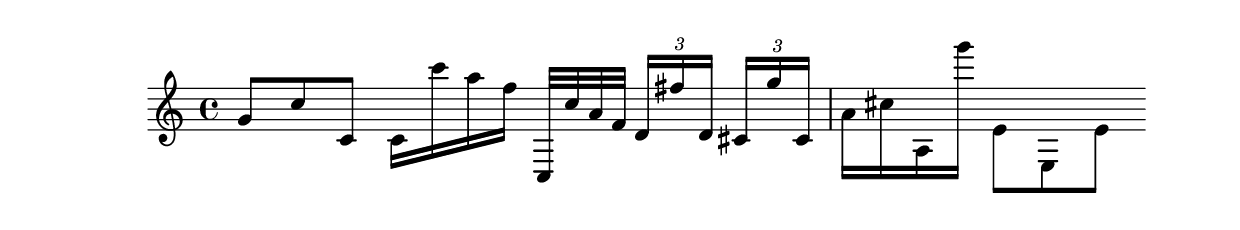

\version "2.12.0"
\header{
texidoc="
Beams should behave reasonably well, even under extreme circumstances.
Stems may be short, but noteheads should never touch the beam.  Note that
under normal circumstances, these beams would get knees.  Here
@code{Beam.auto-knee-gap} was set to false.
"
}

\layout{
  %%    ragged-right = ##t
  ragged-right = ##t
}

extreme = \relative c'' {
  \stemNeutral
   g8[ c c,]
   c16[ c'' a f]
  \stemUp 
   c,,32[ c'' a f]

  %%%%%%%
  \stemNeutral
  \times 2/3{ d16[ fis' d,]} \times 2/3{ cis[ g'' cis,,]}
  a'16 cis a, g''' % Used to give a nice beam directed upwards.
  \stemNeutral

  \transpose c c {
	  \stemDown  e'8[ e e']
      }
}

{
				% If we want to test extreme beams,
				% we should not have them auto-kneed
  \override Beam  #'auto-knee-gap = ##f
  \extreme
}
